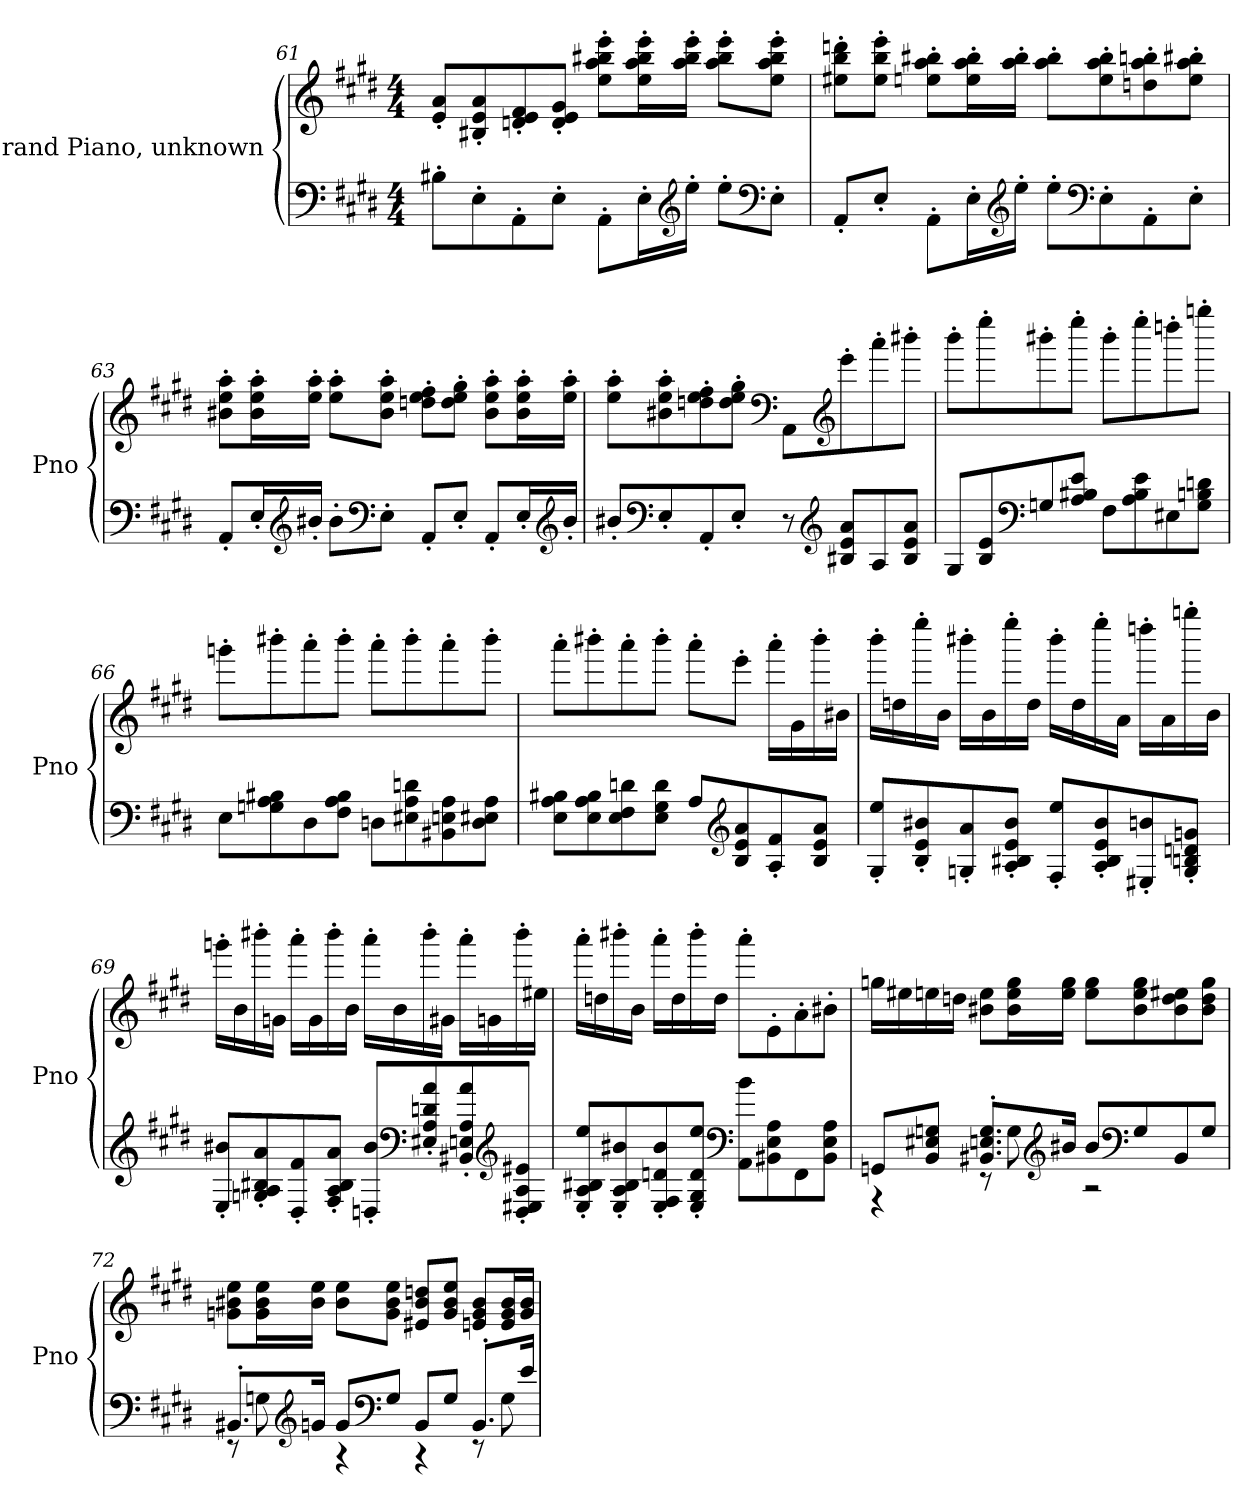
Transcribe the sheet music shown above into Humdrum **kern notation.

**kern	**kern
*part1	*part1
*staff2	*staff1
*I"Grand Piano, unknown	*
*I'Pno	*
*clefF4	*clefG2
*k[f#c#g#d#]	*k[f#c#g#d#]
*M4/4	*M4/4
=61	=61
8B#X'\L	8e/' 8a/'L
8E'\	8B#X/' 8e/' 8a/'
8AA'\	8dn/' 8e/' 8f#/'
8E'\J	8d/' 8e/' 8g#/'J
8AA'\L	8ee\' 8aa\' 8bb#X\' 8eee\'L
16E'\L	16ee\' 16aa\' 16bb#\' 16eee\'L
*clefG2	*
16ee'\JJ	16aa\' 16bb#\' 16eee\'JJ
8ee'\L	8aa\' 8bb#\' 8eee\'L
*clefF4	*
8E'\J	8ee\' 8aa\' 8bb#\' 8eee\'J
!!LO:LB:g=z
=62	=62
8AA'/L	8ee#X\' 8bb\' 8dddn\'L
8E'/J	8ee#\' 8bb\' 8eee\'J
8AA'\L	8een\' 8aa\' 8bb#X\'L
16E'\L	16ee\' 16aa\' 16bb#\'L
*clefG2	*
16ee'\JJ	16aa\' 16bb#\'JJ
8ee'\L	8aa\' 8bb#\'L
*clefF4	*
8E'\	8ee\' 8aa\' 8bb#\'
8AA'\	8ddn\' 8aa\' 8bbn\'
8E'\J	8ee\' 8aa\' 8bb#X\'J
=63	=63
8AA'/L	8b#X\' 8ee\' 8aa\'L
16E'/L	16b#\' 16ee\' 16aa\'L
*clefG2	*
16b#X'/JJ	16ee\' 16aa\'JJ
8b#'\L	8ee\' 8aa\'L
*clefF4	*
8E'\J	8b#\' 8ee\' 8aa\'J
8AA'/L	8ddn\' 8ee\' 8ff#\'L
8E'/J	8dd\' 8ee\' 8gg#\'J
8AA'/L	8b#\' 8ee\' 8aa\'L
16E'/L	16b#\' 16ee\' 16aa\'L
*clefG2	*
16b#'/JJ	16ee\' 16aa\'JJ
!!LO:LB:g=z
=64	=64
8b#X'/L	8ee\' 8aa\'L
*clefF4	*
8E'/	8b#X\' 8ee\' 8aa\'
8AA'/	8ddn\' 8ee\' 8ff#\'
8E'/J	8dd\' 8ee\' 8gg#\'J
*	*clefF4
8r	8AA\L
*clefG2	*clefG2
8B#X/ 8e/ 8a/L	8eee'\
8A/	8aaa'\
8B#/ 8e/ 8a/J	8bbb#X'\J
=65	=65
8G#/L	8bbb'\L
8B/ 8e/	8eeee'\
*clefF4	*
8Gn/	8bbb#X'\
8A/ 8B#X/ 8e/J	8eeee'\J
8F#\L	8bbb#'\L
8A\ 8B#\ 8e\	8eeee'\
8E#X\	8ddddn'\
8G\ 8Bn\ 8dn\J	8ggggn'\J
!!LO:PB:g=z
=66	=66
8E\L	8gggn'\L
8Gn\ 8A\ 8B#X\	8bbb#X'\
8D#\	8aaa'\
8F#\ 8A\ 8B#\J	8bbb#'\J
8Dn\L	8aaa'\L
8E#X\ 8A\ 8dn\	8bbb#'\
8BB#X\ 8En\ 8A\	8aaa'\
8D\ 8E#X\ 8A\J	8bbb#'\J
=67	=67
8E\ 8A\ 8B#X\L	8aaa'\L
8E\ 8A\ 8B#\	8bbb#X'\
8E\ 8F#\ 8dn\	8aaa'\
8E\ 8G#\ 8d\J	8bbb#'\J
8A/L	8aaa'\L
*clefG2	*
8B#/ 8e/ 8a/	8eee'\J
8A/' 8f#/'	16aaa'\LL
.	16g#\
8B#/ 8e/ 8a/J	16bbb#'\
.	16b#X\JJ
!!LO:LB:g=z
=68	=68
8G#/' 8ee/'L	16bbb'\LL
.	16ddn\
8B/' 8e/' 8b#X/'	16eeee'\
.	16b\JJ
8Gn/' 8a/'	16bbb#X'\LL
.	16b\
8A/' 8B#X/' 8e/' 8b#/'J	16eeee'\
.	16dd\JJ
8F#/' 8ee/'L	16bbb#'\LL
.	16dd\
8A/' 8B#/' 8e/' 8b#/'	16eeee'\
.	16a\JJ
8E#X/' 8bn/'	16ddddn'\LL
.	16a\
8G/' 8Bn/' 8dn/' 8gn/'J	16ggggn'\
.	16b\JJ
=69	=69
8E/' 8b#X/'L	16gggn'\LL
.	16b\
8Gn/' 8A/' 8B#X/' 8a/'	16bbb#X'\
.	16gn\JJ
8D#/' 8f#/'	16aaa'\LL
.	16g\
8F#/' 8A/' 8B#/' 8a/'J	16bbb#'\
.	16b\JJ
8Dn/' 8b#/'L	16aaa'\LL
.	16b\
*clefF4	*
8E#X/' 8A/' 8dn/' 8a/'	16bbb#'\
.	16g#X\JJ
8BB#X/' 8En/' 8A/' 8a/'	16aaa'\LL
.	16gn\
*clefG2	*
8D/' 8E#X/' 8A/' 8e#X/'J	16bbb#'\
.	16ee#X\JJ
!!LO:LB:g=z
=70	=70
8E/' 8A/' 8B#X/' 8ee/'L	16aaa'\LL
.	16ddn\
8E/' 8A/' 8B#/' 8b#X/'	16bbb#X'\
.	16b\JJ
8E/' 8F#/' 8dn/' 8b#/'	16aaa'\LL
.	16dd\
8E/' 8G#/' 8d/' 8ee/'J	16bbb#'\
.	16dd\JJ
*clefF4	*
8AA\ 8b#\L	8aaa'\L
8BB#X\ 8E\ 8A\	8e'\
8FF#\	8a'\
8BB#\ 8E\ 8A\J	8b#X'\J
=71	=71
*^	*
8GGn/L	4r	16ggn\LL
.	.	16ee#X\
8BB/ 8E#X/ 8Gn/J	.	16een\
.	.	16ddn\JJ
8.BB#X/' 8.En/' 8.G/'L	8r	8b#X\ 8ee\L
.	8G\	16b#\ 16ee\ 16gg\L
*clefG2	*	*
16b#X/Jk	.	16ee\ 16gg\JJ
8b#/L	2r	8ee\ 8gg\L
*clefF4	*	*
8G/	.	8b#\ 8ee\ 8gg\
8BB#/	.	8b#\ 8dd\ 8ee#X\
8G/J	.	8b#\ 8dd\ 8gg\J
!!LO:LB:g=z
=72	=72	=72
8.BB#X'/L	8r	8gn\ 8b#X\ 8ee\L
.	8Gn\	16g\ 16b#\ 16ee\L
*clefG2	*	*
16gn/Jk	.	16b#\ 16ee\JJ
8g/L	4r	8b#\ 8ee\L
*clefF4	*	*
8G/J	.	8g\ 8b#\ 8ee\J
8BB#/L	4r	8e#X/ 8b#/ 8ddn/L
8G/J	.	8g/ 8b#/ 8ee/J
8.BB#'/L	8r	8en/ 8g/ 8b#/L
.	8G\	16e/ 16g/ 16b#/L
16e/Jk	.	16g/ 16b#/JJ
*v	*v	*
=	=
*-	*-
